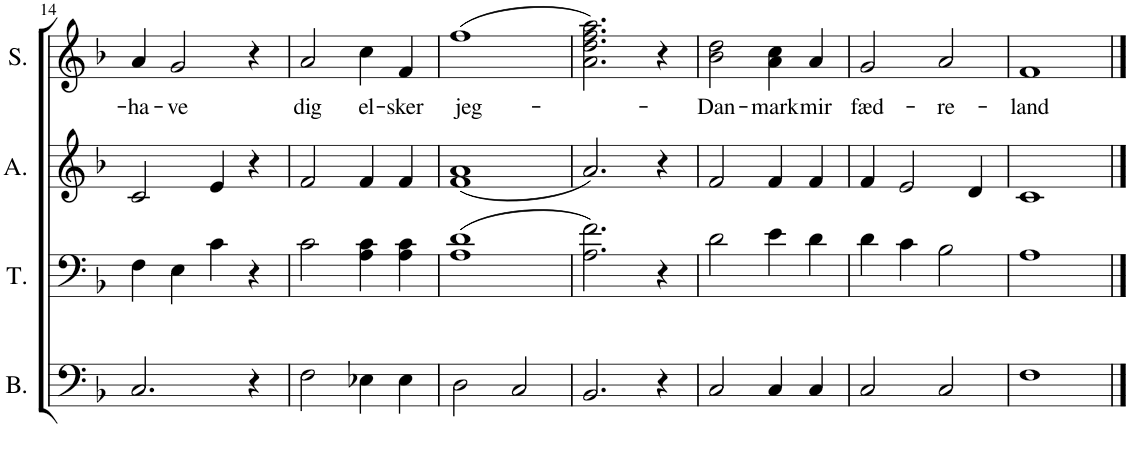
**kern	**kern	**kern	**kern	**text
*part4	*part3	*part2	*part1	*part1
*staff4	*staff3	*staff2	*staff1	*staff1
*I"Bass	*I"Tenor	*I"Alto	*I"Soprano	*
*I'B.	*I'T.	*I'A.	*I'S.	*
!!LO:PB:g=z
*clefF4	*clefF4	*clefG2	*clefG2	*
*k[b-]	*k[b-]	*k[b-]	*k[b-]	*
*M4/4	*M4/4	*M4/4	*M4/4	*
=14	=14	=14	=14	=14
!	!	!	!	!LO:LY:b
2.C/	4F\	2c/	4a/	-ha-
!	!	!	!	!LO:LY:b
.	4E\	.	2g/	-ve
.	4c\	4e/	.	.
4r	4r	4r	4r	.
=15	=15	=15	=15	=15
!	!	!	!	!LO:LY:b
2F\	2c\	2f/	2a/	dig
!	!	!	!	!LO:LY:b
4E-X\	4A\ 4c\	4f/	4cc\	el-
!	!	!	!	!LO:LY:b
4E-\	4A\ 4c\	4f/	4f/	-sker
=16	=16	=16	=16	=16
!	!	!	!	!LO:LY:b
2D\	(1A 1d	(1f 1a	(1ff	jeg-
2C/	.	.	.	.
=17	=17	=17	=17	=17
2.BB-/	2.A\ 2.f\)	2.a/)	2.a\ 2.dd\ 2.ff\ 2.aa\)	.
4r	4r	4r	4r	.
=18	=18	=18	=18	=18
!	!	!	!	!LO:LY:b
2C/	2d\	2f/	2b-\ 2dd\	-Dan-
!	!	!	!	!LO:LY:b
4C/	4e\	4f/	4a\ 4cc\	-mark
!	!	!	!	!LO:LY:b
4C/	4d\	4f/	4a/	mir
=19	=19	=19	=19	=19
!	!	!	!	!LO:LY:b
2C/	4d\	4f/	2g/	fæd-
.	4c\	2e/	.	.
!	!	!	!	!LO:LY:b
2C/	2B-\	.	2a/	-re-
.	.	4d/	.	.
=20	=20	=20	=20	=20
!	!	!	!	!LO:LY:b
1F	1A	1c	1f	-land
==	==	==	==	==
*-	*-	*-	*-	*-
